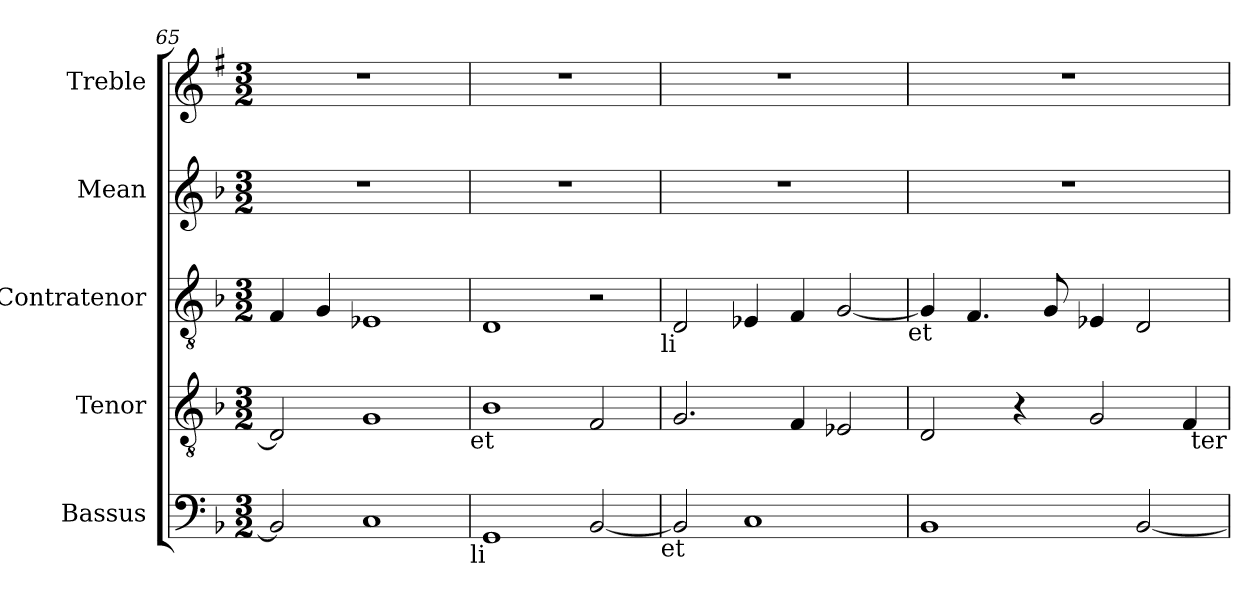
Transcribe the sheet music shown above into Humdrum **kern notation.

**kern	**kern	**kern	**kern	**kern
*part5	*part4	*part3	*part2	*part1
*staff5	*staff4	*staff3	*staff2	*staff1
*I"Bassus	*I"Tenor	*I"Contratenor	*I"Mean	*I"Treble
*I'B.	*I'T.	*I'Ct.	*I'M.	*I'Tr.
*clefF4	*clefGv2	*clefGv2	*clefG2	*clefG2
*ITrd7c12	*	*	*	*ITrd1c2
*k[b-]	*k[b-]	*k[b-]	*k[b-]	*k[b-]
*F:	*F:	*F:	*F:	*F:
*M3/2	*M3/2	*M3/2	*M3/2	*M3/2
=65	=65	=65	=65	=65
2BBB-/]	2D/]	4F/	1.r	1.r
.	.	4G/	.	.
1CC	1G	1E-X	.	.
!	!LO:TX:b:t=et	!	!	!
!LO:TX:b:t=li	!	!	!	!
=66	=66	=66	=66	=66
1GGG	1B-	1D	1.r	1.r
[<2BBB-/	2F/	2r	.	.
!	!	!LO:TX:b:t=li	!	!
!LO:TX:b:t=et	!	!	!	!
=67	=67	=67	=67	=67
2BBB-/]	2.G/	2D/	1.r	1.r
1CC	.	4E-X/	.	.
.	4F/	4F/	.	.
.	2E->/	[<2G/	.	.
!	!	!LO:TX:b:t=et	!	!
=68	=68	=68	=68	=68
1BBB-	2D/	4G/]	1.r	1.r
.	.	4.F/	.	.
.	4r	.	.	.
.	.	8G/	.	.
.	2G/	4E->/	.	.
[<2BBB-/	.	2D/	.	.
.	4F/	.	.	.
!	!LO:TX:b:t=ter	!	!	!
=	=	=	=	=
*-	*-	*-	*-	*-
